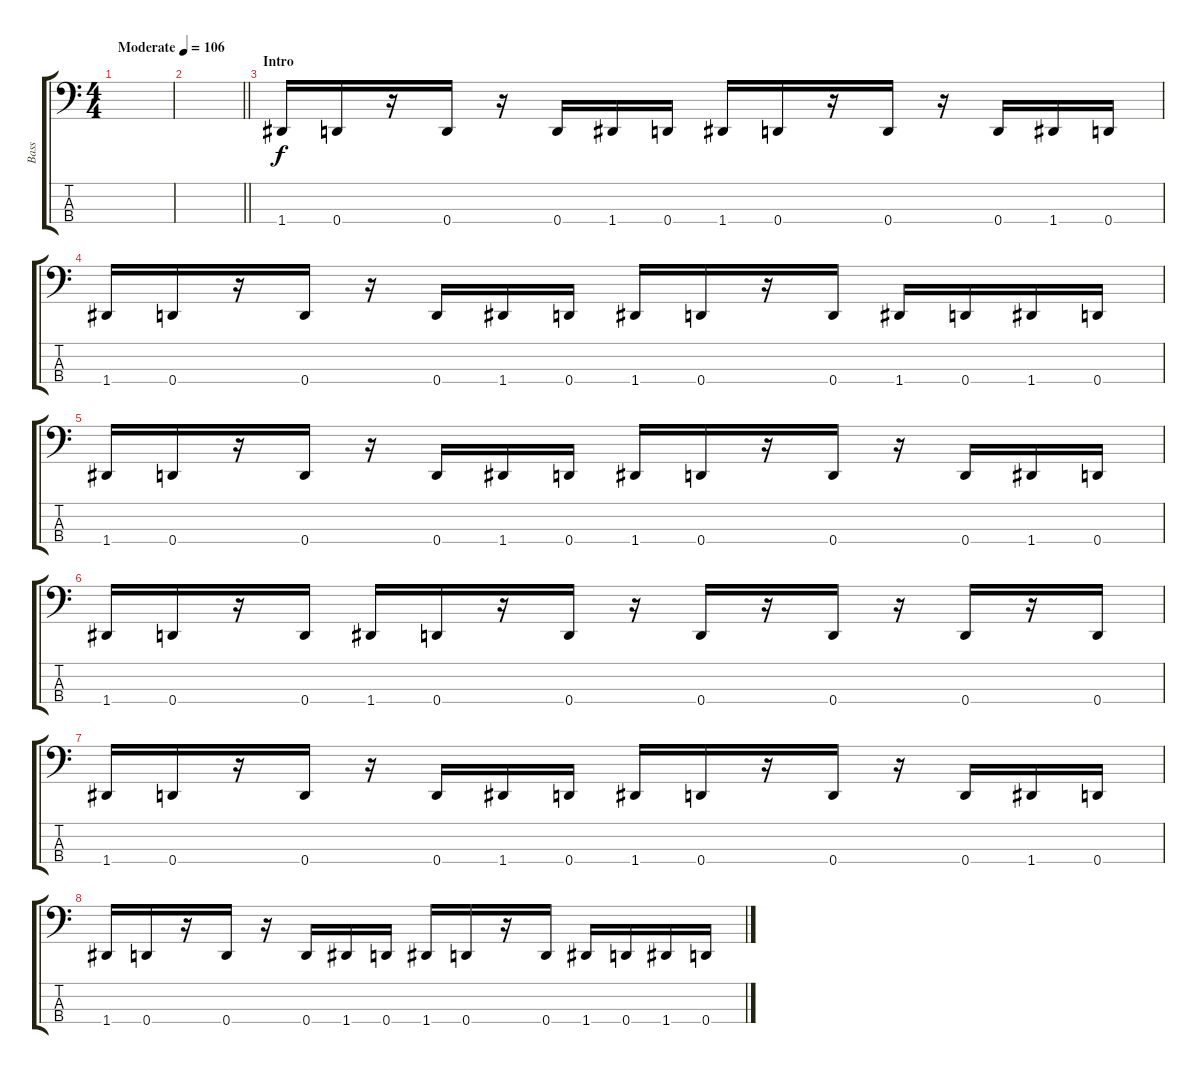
\track ("Bass" "Bass") {instrument electricbasspick}
\staff {score tabs}
\tuning (G2 D2 A1 D1) {hide}
\ts (4 4)
\tempo (106 "Moderate")
\clef f4
\ks c
|
\barLineRight lightlight
|
\section ("" "Intro")
1.4.16{volume 10} 0.4.16 r.16 0.4.16 r.16 0.4.16 1.4.16 0.4.16 1.4.16 0.4.16 r.16 0.4.16 r.16 0.4.16 1.4.16 0.4.16 |
1.4.16 0.4.16 r.16 0.4.16 r.16 0.4.16 1.4.16 0.4.16 1.4.16 0.4.16 r.16 0.4.16 1.4.16 0.4.16 1.4.16 0.4.16 |
1.4.16 0.4.16 r.16 0.4.16 r.16 0.4.16 1.4.16 0.4.16 1.4.16 0.4.16 r.16 0.4.16 r.16 0.4.16 1.4.16 0.4.16 |
1.4.16 0.4.16 r.16 0.4.16 1.4.16 0.4.16 r.16 0.4.16 r.16 0.4.16 r.16 0.4.16 r.16 0.4.16 r.16 0.4.16 |
1.4.16 0.4.16 r.16 0.4.16 r.16 0.4.16 1.4.16 0.4.16 1.4.16 0.4.16 r.16 0.4.16 r.16 0.4.16 1.4.16 0.4.16 |
1.4.16 0.4.16 r.16 0.4.16 r.16 0.4.16 1.4.16 0.4.16 1.4.16 0.4.16 r.16 0.4.16 1.4.16 0.4.16 1.4.16 0.4.16
